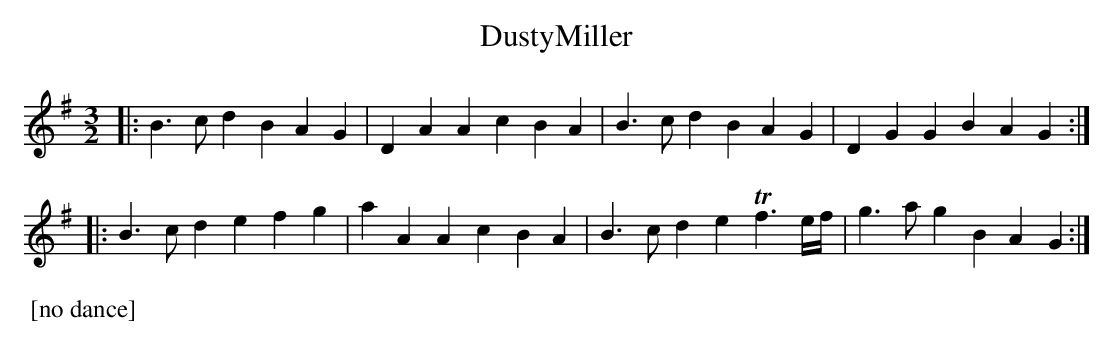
X:1
T: DustyMiller
M: 3/2
L: 1/8
K: G
|:\
B3c d2B2 A2G2 | D2A2 A2c2 B2A2 |\
B3c d2B2 A2G2 | D2G2 G2B2 A2G2 :|
|:\
B3c d2e2 f2g2 | a2A2 A2c2 B2A2 |\
B3c d2e2 Tf3e/f/ | g3a g2B2 A2G2 :|
